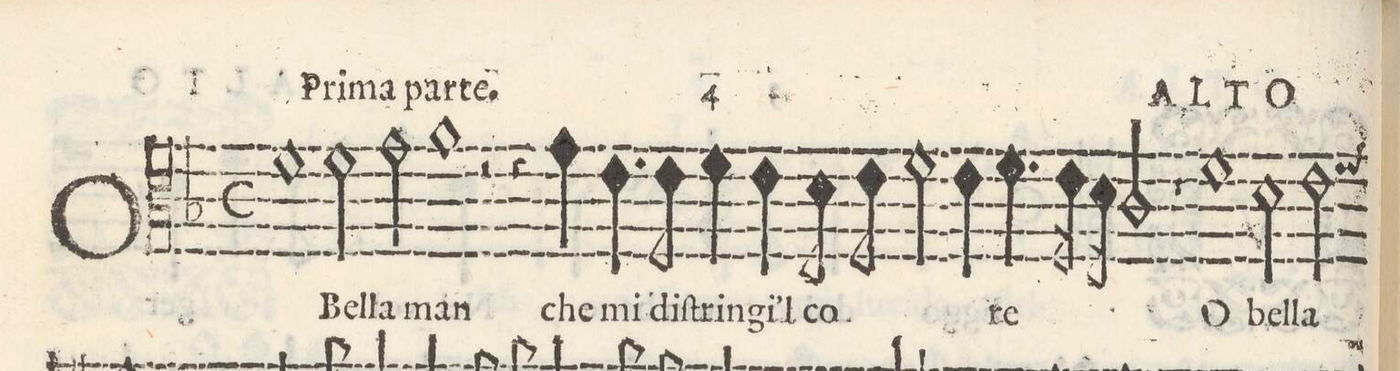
**kern	**text
*I"ALTO	*
*clefC3	*
*k[b-]	*
*met(c)	*
*M2/1	*
1f	O
2f\	Bel-
2g\	-la
=2-	=2-
1a	man
2r	.
4r	.
4g\	che
=3-	=3-
4.e\	mi
8e\	di-
4f\	-ſtri-
4e\	-ngi 'l
8d\	co-
8e\	.
2f\	.
4e\	.
=4-	=4-
4.f\	-re
16e\	.
16d\	.
2c/	.
1r	.
=5-	=5-
1f	O
2d\	bel-
2e\	-la
*custos:f	*
=6-	=6-
*-	*-
